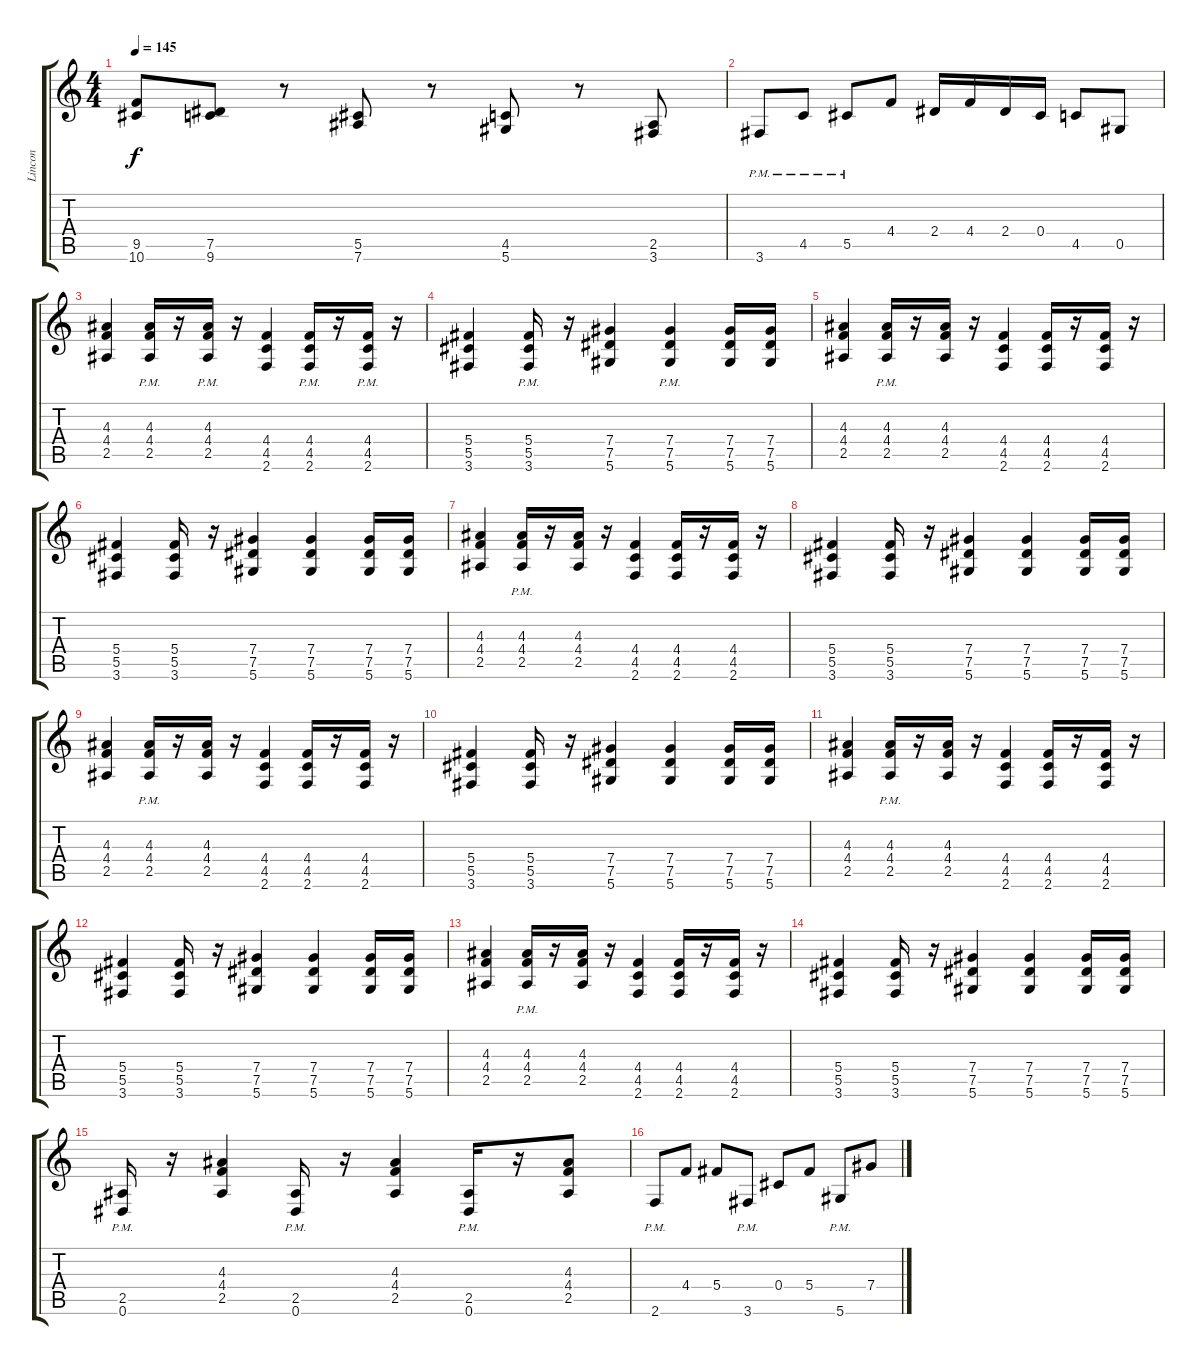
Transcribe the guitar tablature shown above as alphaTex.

\track ("Lincon" "Lincon") {instrument distortionguitar}
\staff {score tabs}
\tuning (Eb4 Bb3 Gb3 Db3 Ab2 Eb2) {hide}
\ts (4 4)
\tempo 145
\clef g2
\ks c
(9.5 10.6).8{dy f} (7.5 9.6).8 r.8 (5.5 7.6).8 r.8 (4.5 5.6).8 r.8 (2.5 3.6).8 |
3.6{pm}.8 4.5{pm}.8 5.5{pm}.8 4.4.8 2.4.16 4.4.16 2.4.16 0.4.16 4.5.8 0.5.8 |
(4.3 4.4 2.5).4 (4.3{pm} 4.4 2.5{pm}).16 r.16 (4.3 4.4 2.5{pm}).16 r.16 (4.4 4.5 2.6).4 (4.4 4.5{pm} 2.6).16 r.16 (4.4 4.5{pm} 2.6).16 r.16 |
(5.4 5.5 3.6).4 (5.4 5.5{pm} 3.6).16 r.16 (7.4 7.5 5.6).4 (7.4 7.5{pm} 5.6).4 (7.4 7.5 5.6).16 (7.4 7.5 5.6).16 |
(4.3 4.4 2.5).4 (4.3{pm} 4.4{pm} 2.5{pm}).16 r.16 (4.3 4.4 2.5).16 r.16 (4.4 4.5 2.6).4 (4.4 4.5 2.6).16 r.16 (4.4 4.5 2.6).16 r.16 |
(5.4 5.5 3.6).4 (5.4 5.5 3.6).16 r.16 (7.4 7.5 5.6).4 (7.4 7.5 5.6).4 (7.4 7.5 5.6).16 (7.4 7.5 5.6).16 |
(4.3 4.4 2.5).4 (4.3{pm} 4.4{pm} 2.5{pm}).16 r.16 (4.3 4.4 2.5).16 r.16 (4.4 4.5 2.6).4 (4.4 4.5 2.6).16 r.16 (4.4 4.5 2.6).16 r.16 |
(5.4 5.5 3.6).4 (5.4 5.5 3.6).16 r.16 (7.4 7.5 5.6).4 (7.4 7.5 5.6).4 (7.4 7.5 5.6).16 (7.4 7.5 5.6).16 |
(4.3 4.4 2.5).4 (4.3{pm} 4.4{pm} 2.5{pm}).16 r.16 (4.3 4.4 2.5).16 r.16 (4.4 4.5 2.6).4 (4.4 4.5 2.6).16 r.16 (4.4 4.5 2.6).16 r.16 |
(5.4 5.5 3.6).4 (5.4 5.5 3.6).16 r.16 (7.4 7.5 5.6).4 (7.4 7.5 5.6).4 (7.4 7.5 5.6).16 (7.4 7.5 5.6).16 |
(4.3 4.4 2.5).4 (4.3{pm} 4.4{pm} 2.5{pm}).16 r.16 (4.3 4.4 2.5).16 r.16 (4.4 4.5 2.6).4 (4.4 4.5 2.6).16 r.16 (4.4 4.5 2.6).16 r.16 |
(5.4 5.5 3.6).4 (5.4 5.5 3.6).16 r.16 (7.4 7.5 5.6).4 (7.4 7.5 5.6).4 (7.4 7.5 5.6).16 (7.4 7.5 5.6).16 |
(4.3 4.4 2.5).4 (4.3{pm} 4.4{pm} 2.5{pm}).16 r.16 (4.3 4.4 2.5).16 r.16 (4.4 4.5 2.6).4 (4.4 4.5 2.6).16 r.16 (4.4 4.5 2.6).16 r.16 |
(5.4 5.5 3.6).4 (5.4 5.5 3.6).16 r.16 (7.4 7.5 5.6).4 (7.4 7.5 5.6).4 (7.4 7.5 5.6).16 (7.4 7.5 5.6).16 |
(2.5{pm} 0.6{pm}).16 r.16 (4.3 4.4 2.5).4 (2.5{pm} 0.6{pm}).16 r.16 (4.3 4.4 2.5).4 (2.5{pm} 0.6{pm}).16 r.16 (4.3 4.4 2.5).8 |
2.6{pm}.8 4.4.8 5.4.8 3.6{pm}.8 0.4.8 5.4.8 5.6{pm}.8 7.4.8
